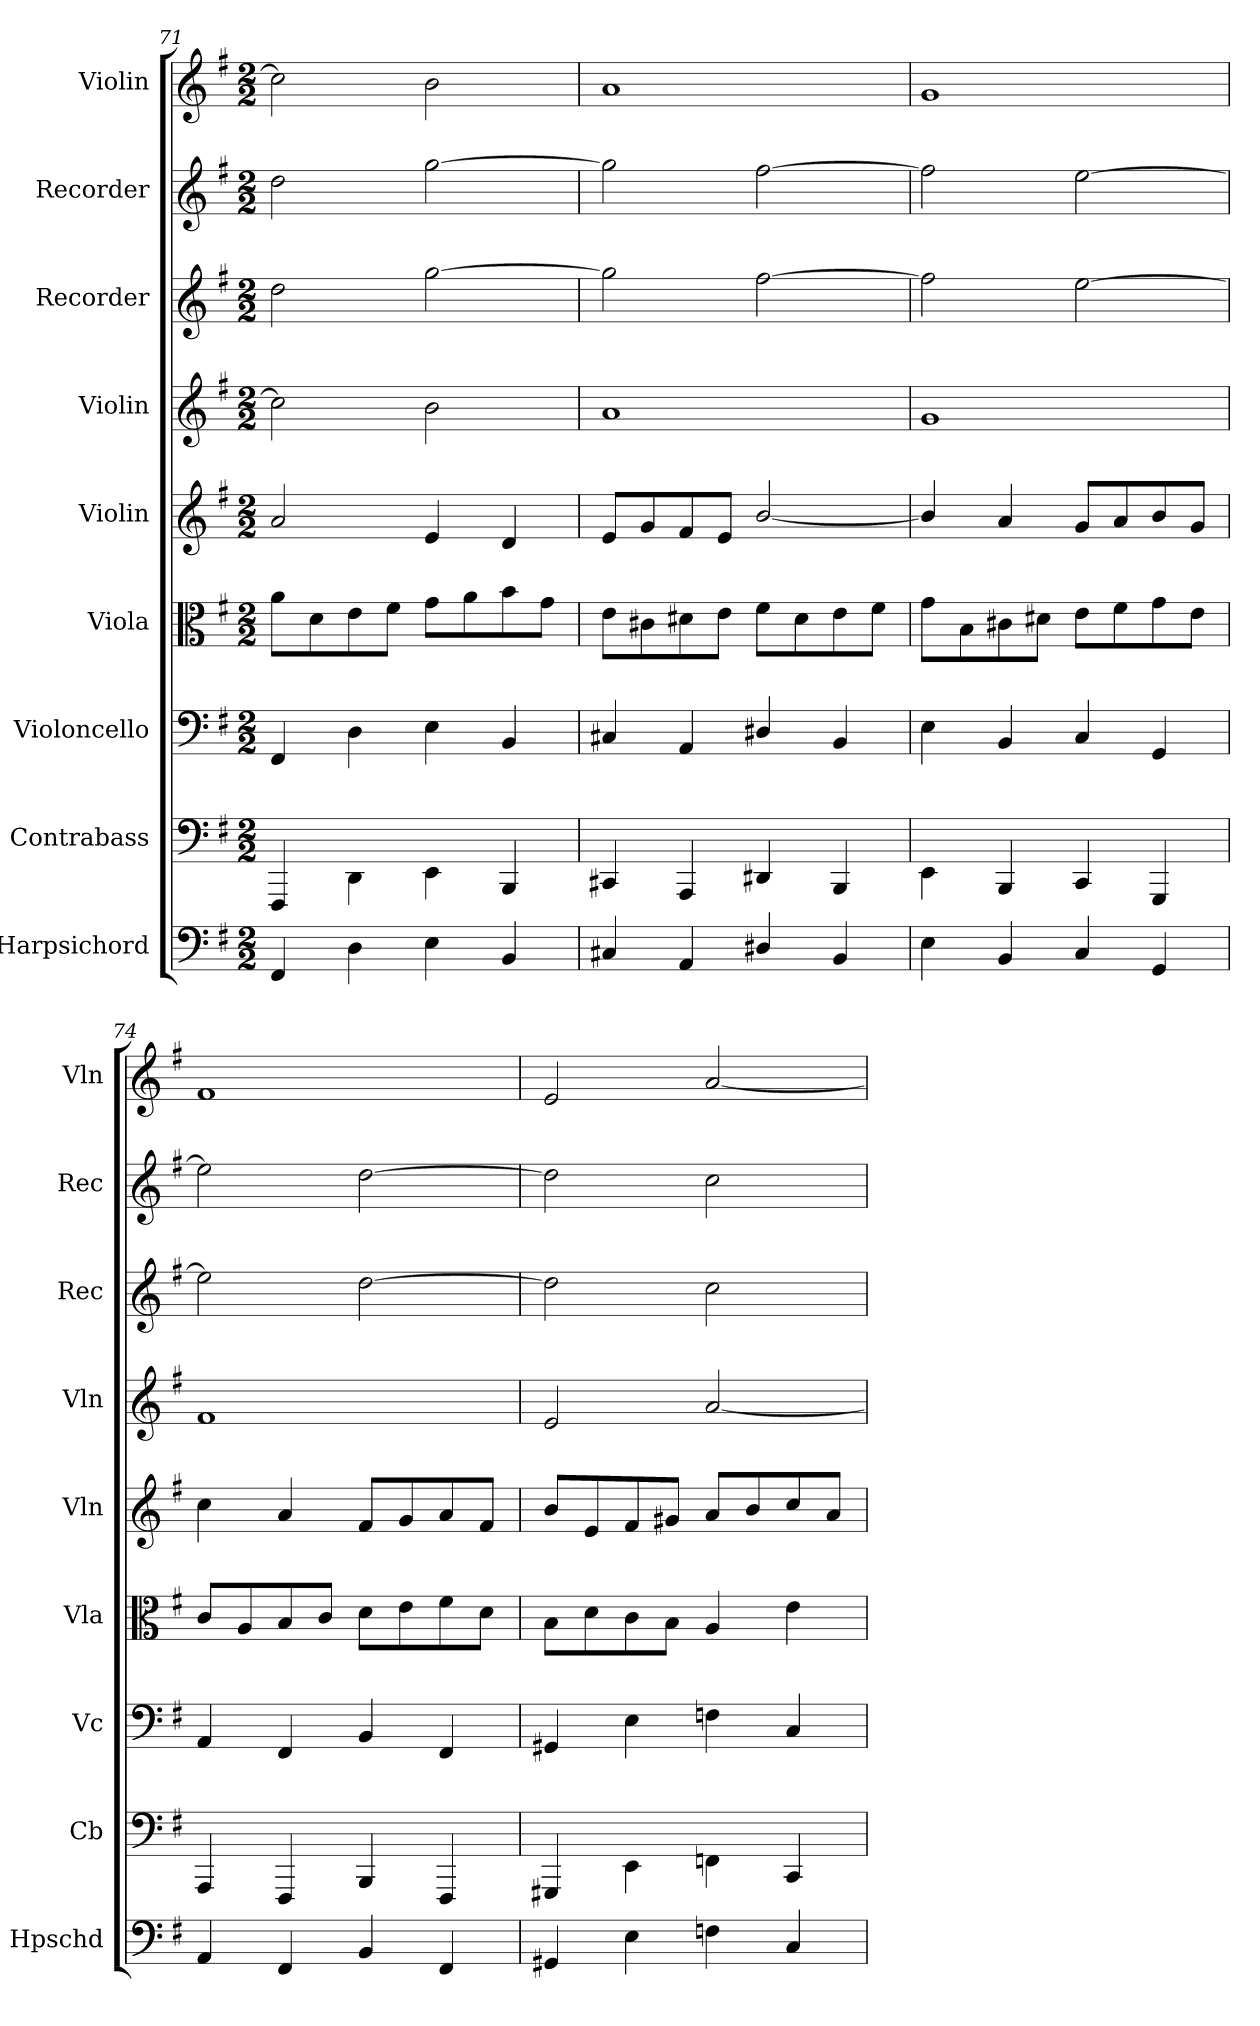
**kern	**kern	**kern	**kern	**kern	**kern	**kern	**kern	**kern
*part9	*part8	*part7	*part6	*part5	*part4	*part3	*part2	*part1
*staff9	*staff8	*staff7	*staff6	*staff5	*staff4	*staff3	*staff2	*staff1
*I"Harpsichord	*I"Contrabass	*I"Violoncello	*I"Viola	*I"Violin	*I"Violin	*I"Recorder	*I"Recorder	*I"Violin
*I'Hpschd	*I'Cb	*I'Vc	*I'Vla	*I'Vln	*I'Vln	*I'Rec	*I'Rec	*I'Vln
*clefF4	*clefF4	*clefF4	*clefC3	*clefG2	*clefG2	*clefG2	*clefG2	*clefG2
*	*ITrd7c12	*	*	*	*	*	*	*
*k[f#]	*k[f#]	*k[f#]	*k[f#]	*k[f#]	*k[f#]	*k[f#]	*k[f#]	*k[f#]
*G:	*G:	*G:	*G:	*G:	*G:	*G:	*G:	*G:
*M2/2	*M2/2	*M2/2	*M2/2	*M2/2	*M2/2	*M2/2	*M2/2	*M2/2
=71	=71	=71	=71	=71	=71	=71	=71	=71
4FF#/	4FFFF#/	4FF#/	8a\L	2a/	2cc\]	2dd\	2dd\	2cc\]
.	.	.	8d\	.	.	.	.	.
4D\	4DDD\	4D\	8e\	.	.	.	.	.
.	.	.	8f#\J	.	.	.	.	.
4E\	4EEE\	4E\	8g\L	4e/	2b\	[2gg\	[2gg\	2b\
.	.	.	8a\	.	.	.	.	.
4BB/	4BBBB/	4BB/	8b\	4d/	.	.	.	.
.	.	.	8g\J	.	.	.	.	.
=72	=72	=72	=72	=72	=72	=72	=72	=72
4C#X/	4CCC#X/	4C#X/	8e\L	8e/L	1a/	2gg\]	2gg\]	1a/
.	.	.	8c#X\	8g/	.	.	.	.
4AA/	4AAAA/	4AA/	8d#X\	8f#/	.	.	.	.
.	.	.	8e\J	8e/J	.	.	.	.
4D#X/	4DDD#X/	4D#X/	8f#\L	[2b/	.	[2ff#\	[2ff#\	.
.	.	.	8d#\	.	.	.	.	.
4BB/	4BBBB/	4BB/	8e\	.	.	.	.	.
.	.	.	8f#\J	.	.	.	.	.
=73	=73	=73	=73	=73	=73	=73	=73	=73
4E\	4EEE\	4E\	8g\L	4b/]	1g/	2ff#\]	2ff#\]	1g/
.	.	.	8B\	.	.	.	.	.
4BB/	4BBBB/	4BB/	8c#X\	4a/	.	.	.	.
.	.	.	8d#X\J	.	.	.	.	.
4C/	4CCC/	4C/	8e\L	8g/L	.	[2ee\	[2ee\	.
.	.	.	8f#\	8a/	.	.	.	.
4GG/	4GGGG/	4GG/	8g\	8b/	.	.	.	.
.	.	.	8e\J	8g/J	.	.	.	.
=74	=74	=74	=74	=74	=74	=74	=74	=74
4AA/	4AAAA/	4AA/	8c/L	4cc\	1f#/	2ee\]	2ee\]	1f#/
.	.	.	8A/	.	.	.	.	.
4FF#/	4FFFF#/	4FF#/	8B/	4a/	.	.	.	.
.	.	.	8c/J	.	.	.	.	.
4BB/	4BBBB/	4BB/	8d\L	8f#/L	.	[2dd\	[2dd\	.
.	.	.	8e\	8g/	.	.	.	.
4FF#/	4FFFF#/	4FF#/	8f#\	8a/	.	.	.	.
.	.	.	8d\J	8f#/J	.	.	.	.
=75	=75	=75	=75	=75	=75	=75	=75	=75
4GG#X/	4GGGG#X/	4GG#X/	8B\L	8b/L	2e/	2dd\]	2dd\]	2e/
.	.	.	8d\	8e/	.	.	.	.
4E\	4EEE\	4E\	8c\	8f#/	.	.	.	.
.	.	.	8B\J	8g#X/J	.	.	.	.
4Fn\	4FFFn\	4Fn\	4A/	8a/L	[2a/	2cc\	2cc\	[2a/
.	.	.	.	8b/	.	.	.	.
4C/	4CCC/	4C/	4e\	8cc/	.	.	.	.
.	.	.	.	8a/J	.	.	.	.
=	=	=	=	=	=	=	=	=
*-	*-	*-	*-	*-	*-	*-	*-	*-
